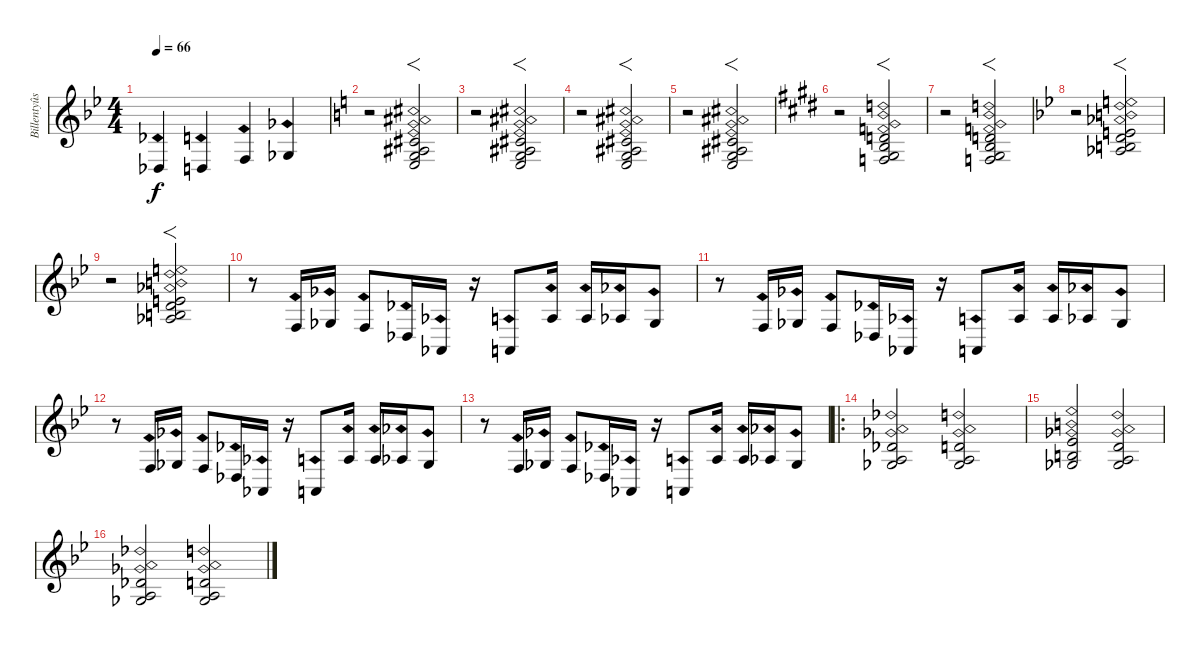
\track ("Billentyûs (Mats Olausson)" "Billentyûs") {instrument electricgrandpiano}
\staff {score}
\tuning (E4 B3 G3 D3 A2 E2 B1) {hide}
\ts (4 4)
\tempo 66
\clef g2
\ks bb
4.5{ph 12}.4{dy f} 0.4{ph 12}.4 3.4{ph 12}.4 4.4{ph 12}.4 |
\ks c
r.2 (2.2{ph 12} 3.3{ph 12} 5.4{ph 12} 7.5{ph 12}).2{f} |
r.2 (2.2{ph 12} 3.3{ph 12} 5.4{ph 12} 7.5{ph 12}).2{f} |
r.2 (2.2{ph 12} 3.3{ph 12} 5.4{ph 12} 7.5{ph 12}).2{f} |
r.2 (2.2{ph 12} 3.3{ph 12} 5.4{ph 12} 7.5{ph 12}).2{f} |
\ks e
r.2 (3.2{ph 12} 4.3{ph 12} 6.4{ph 12} 8.5{ph 12}).2{f} |
r.2 (3.2{ph 12} 4.3{ph 12} 6.4{ph 12} 8.5{ph 12}).2{f} |
\ks bb
r.2 (0.1{ph 12} 3.2{ph 12} 4.3{ph 12} 6.4{ph 12}).2{f} |
r.2 (0.1{ph 12} 3.2{ph 12} 4.3{ph 12} 6.4{ph 12}).2{f} |
r.8{volume 9 instrument electricgrandpiano} 3.4{ph 12}.16 4.4{ph 12}.16 3.4{ph 12}.8 4.5{ph 12}.16 4.6{ph 12}.16 r.16 0.5{ph 12}.8 2.3{ph 12}.16 2.3{ph 12}.16 1.3{ph 12}.16 4.4{ph 12}.8 |
r.8 3.4{ph 12}.16 4.4{ph 12}.16 3.4{ph 12}.8 4.5{ph 12}.16 4.6{ph 12}.16 r.16 0.5{ph 12}.8 2.3{ph 12}.16 2.3{ph 12}.16 1.3{ph 12}.16 4.4{ph 12}.8 |
r.8 3.4{ph 12}.16 4.4{ph 12}.16 3.4{ph 12}.8 4.5{ph 12}.16 4.6{ph 12}.16 r.16 0.5{ph 12}.8 2.3{ph 12}.16 2.3{ph 12}.16 1.3{ph 12}.16 4.4{ph 12}.8 |
r.8 3.4{ph 12}.16 4.4{ph 12}.16 3.4{ph 12}.8 4.5{ph 12}.16 4.6{ph 12}.16 r.16 0.5{ph 12}.8 2.3{ph 12}.16 2.3{ph 12}.16 1.3{ph 12}.16 4.4{ph 12}.8 |
\ro
(2.2{ph 12} 2.3{ph 12} 4.4{ph 12}).2{volume 7 instrument stringensemble1} (3.2{ph 12} 2.3{ph 12} 4.4{ph 12}).2 |
(4.2{ph 12} 4.3{ph 12} 4.4{ph 12}).2 (3.2{ph 12} 2.3{ph 12} 4.4{ph 12}).2 |
(2.2{ph 12} 2.3{ph 12} 4.4{ph 12}).2 (3.2{ph 12} 2.3{ph 12} 4.4{ph 12}).2
